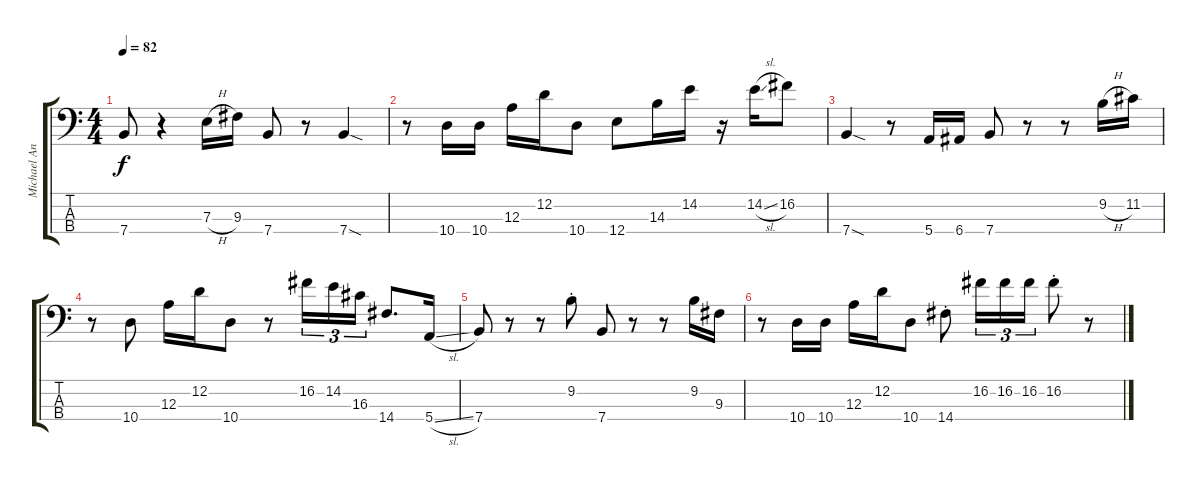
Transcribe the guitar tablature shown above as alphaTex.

\track ("Michael Anthony" "Michael An") {instrument electricbassfinger}
\staff {score tabs}
\tuning (G2 D2 A1 E1) {hide}
\ts (4 4)
\tempo 82
\clef f4
\ks c
7.4.8{dy f} r.4 7.3{h}.16 9.3.16 7.4.8 r.8 7.4{sod}.4 |
r.8 10.4.16 10.4.16 12.3.16 12.2.16 10.4.8 12.4.8 14.3.16 14.2.16 r.16 14.2{sl}.16 16.2.8 |
7.4{sod}.4 r.8 5.4.16 6.4.16 7.4.8 r.8 r.8 9.2{h}.16 11.2.16 |
r.8 10.4.8 12.3.16 12.2.16 10.4.8 r.8 16.2.16{tu (3 2)} 14.2.16{tu (3 2)} 16.3.16{tu (3 2)} 14.4.8{d} 5.4{sl}.16 |
7.4.8 r.8 r.8 9.2{st}.8 7.4.8 r.8 r.8 9.2.16 9.3.16 |
r.8 10.4.16 10.4.16 12.3.16 12.2.16 10.4.8 14.4{st}.8 16.2.16{tu (3 2)} 16.2.16{tu (3 2)} 16.2.16{tu (3 2)} 16.2{st}.8 r.8
